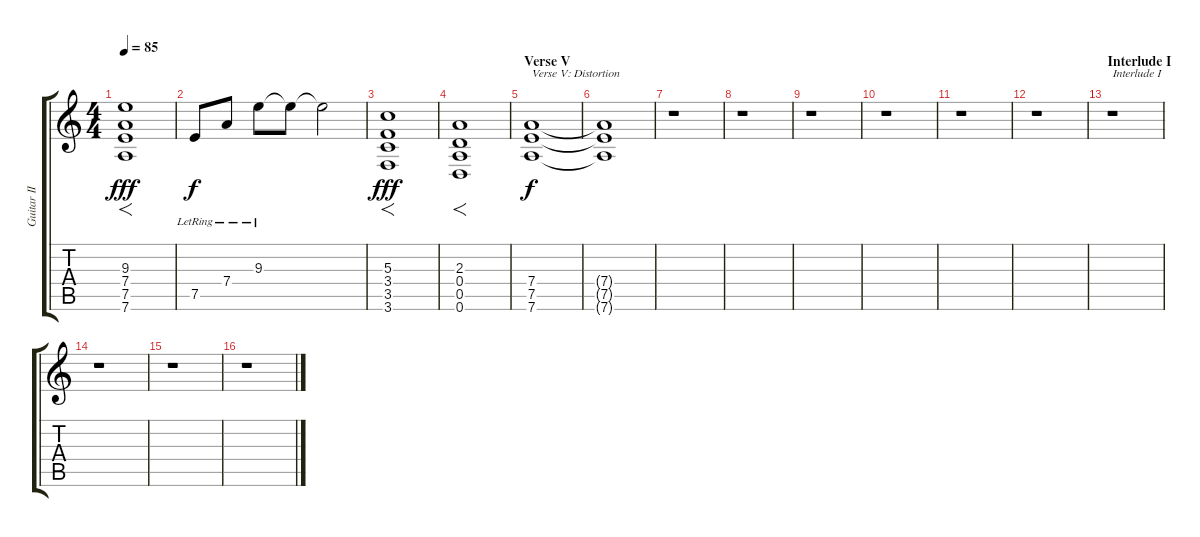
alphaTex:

\track ("Guitar II [Transit]" "Guitar II ") {instrument distortionguitar}
\staff {score tabs}
\tuning (E4 B3 G3 D3 A2 D2) {hide}
\ts (4 4)
\tempo 85
\clef g2
\ks c
(9.3 7.4 7.5 7.6).1{f dy fff instrument electricguitarjazz} |
7.5{lr}.8{dy f} 7.4{lr}.8 9.3{lr}.8 9.3{t}.8 9.3{t}.2 |
(5.3 3.4 3.5 3.6).1{f dy fff} |
(2.3 0.4 0.5 0.6).1{f} |
\section ("" "Verse V")
(7.4 7.5 7.6).1{txt "Verse V: Distortion" dy f volume 0 instrument distortionguitar} |
(7.4{t} 7.5{t} 7.6{t}).1 |
r.1 |
r.1{volume 16} |
r.1 |
r.1 |
r.1 |
r.1 |
\section ("" "Interlude I")
r.1{txt "Interlude I"} |
r.1 |
r.1 |
r.1
